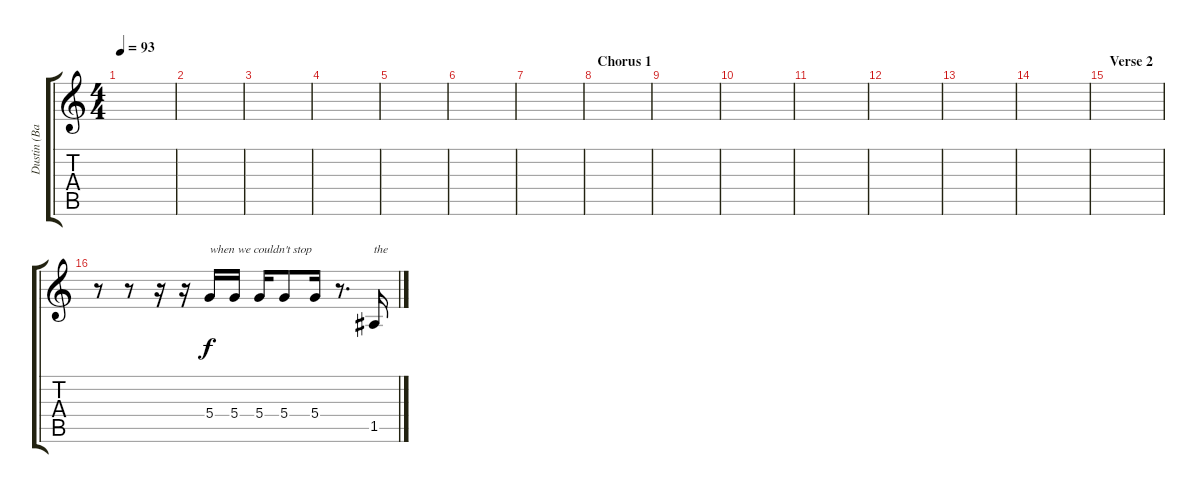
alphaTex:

\track ("Dustin (Backup Vocals)" "Dustin (Ba") {instrument flute}
\staff {score tabs}
\tuning (E5 B4 G4 D4 A3 E3) {hide}
\ts (4 4)
\tempo 93
\clef g2
\ks c
|
|
|
|
|
|
|
\section ("" "Chorus 1")
|
|
|
|
|
|
|
\section ("" "Verse 2")
|
r.8 r.8 r.16 r.16 5.4.16{txt "when we couldn't stop"} 5.4.16 5.4.16 5.4.8 5.4.16 r.8{d} 1.5.16{txt "the"}
